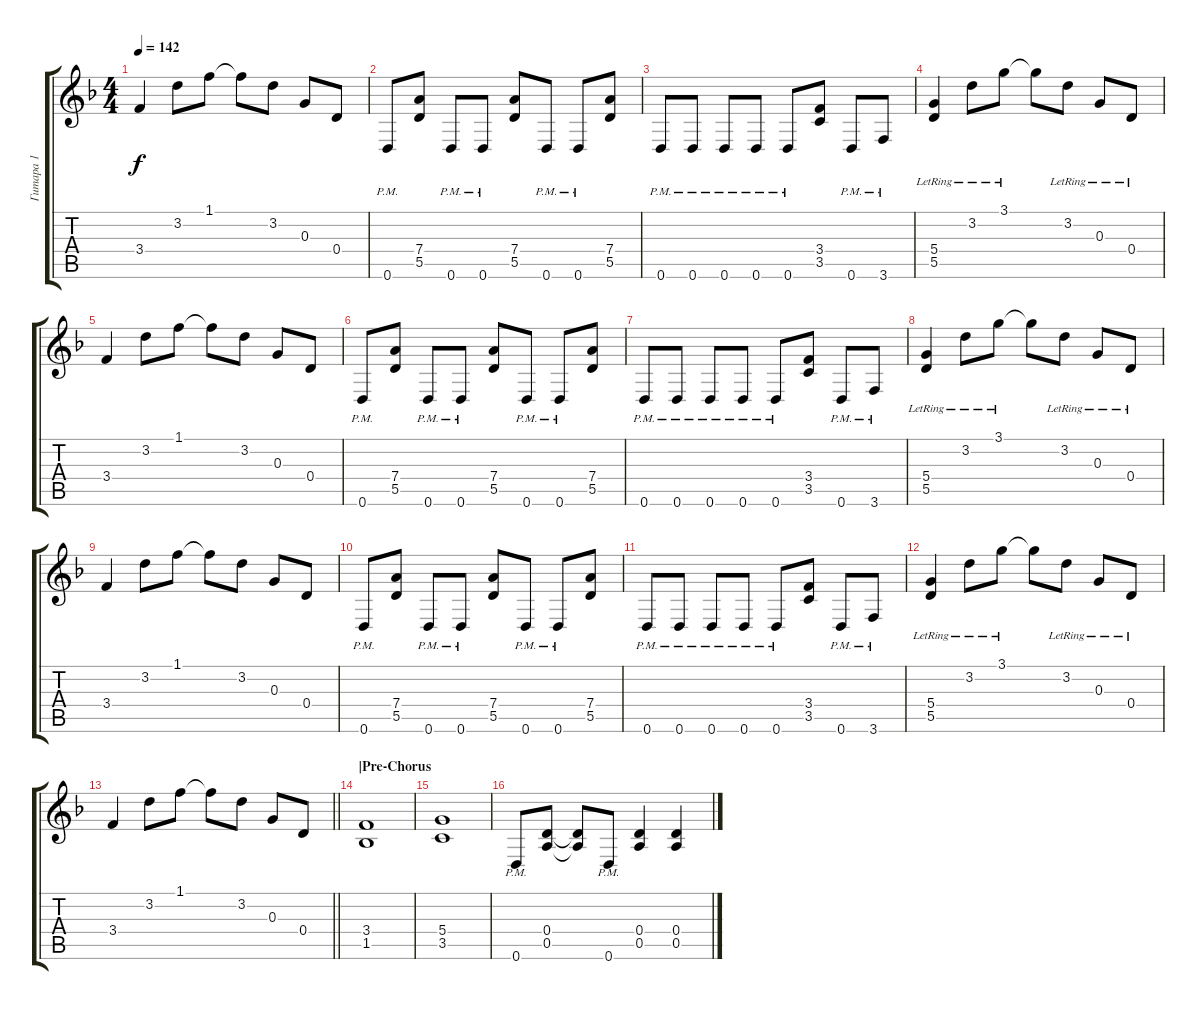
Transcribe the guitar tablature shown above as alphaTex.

\track ("Гитара 1" "Гитара 1") {instrument distortionguitar}
\staff {score tabs}
\tuning (E4 B3 G3 D3 A2 D2) {hide}
\ts (4 4)
\tempo 142
\clef g2
\ks dminor
3.4.4{dy f} 3.2.8 1.1.8 1.1{t}.8 3.2.8 0.3.8 0.4.8 |
0.6{pm}.8 (7.4 5.5).8 0.6{pm}.8 0.6{pm}.8 (7.4 5.5).8 0.6{pm}.8 0.6{pm}.8 (7.4 5.5).8 |
0.6{pm}.8 0.6{pm}.8 0.6{pm}.8 0.6{pm}.8 0.6{pm}.8 (3.4 3.5).8 0.6{pm}.8 3.6{pm}.8 |
(5.4{lr} 5.5{lr}).4 3.2{lr}.8 3.1{lr}.8 3.1{t}.8 3.2{lr}.8 0.3{lr}.8 0.4{lr}.8 |
3.4.4 3.2.8 1.1.8 1.1{t}.8 3.2.8 0.3.8 0.4.8 |
0.6{pm}.8 (7.4 5.5).8 0.6{pm}.8 0.6{pm}.8 (7.4 5.5).8 0.6{pm}.8 0.6{pm}.8 (7.4 5.5).8 |
0.6{pm}.8 0.6{pm}.8 0.6{pm}.8 0.6{pm}.8 0.6{pm}.8 (3.4 3.5).8 0.6{pm}.8 3.6{pm}.8 |
(5.4{lr} 5.5{lr}).4 3.2{lr}.8 3.1{lr}.8 3.1{t}.8 3.2{lr}.8 0.3{lr}.8 0.4{lr}.8 |
3.4.4 3.2.8 1.1.8 1.1{t}.8 3.2.8 0.3.8 0.4.8 |
0.6{pm}.8 (7.4 5.5).8 0.6{pm}.8 0.6{pm}.8 (7.4 5.5).8 0.6{pm}.8 0.6{pm}.8 (7.4 5.5).8 |
0.6{pm}.8 0.6{pm}.8 0.6{pm}.8 0.6{pm}.8 0.6{pm}.8 (3.4 3.5).8 0.6{pm}.8 3.6{pm}.8 |
(5.4{lr} 5.5{lr}).4 3.2{lr}.8 3.1{lr}.8 3.1{t}.8 3.2{lr}.8 0.3{lr}.8 0.4{lr}.8 |
\barLineRight lightlight
3.4.4 3.2.8 1.1.8 1.1{t}.8 3.2.8 0.3.8 0.4.8 |
\section ("" "|Pre-Chorus")
(3.4 1.5).1 |
(5.4 3.5).1 |
0.6{pm}.8 (0.4 0.5).8 (0.4{t} 0.5{t}).8 0.6{pm}.8 (0.4 0.5).4 (0.4 0.5).4
